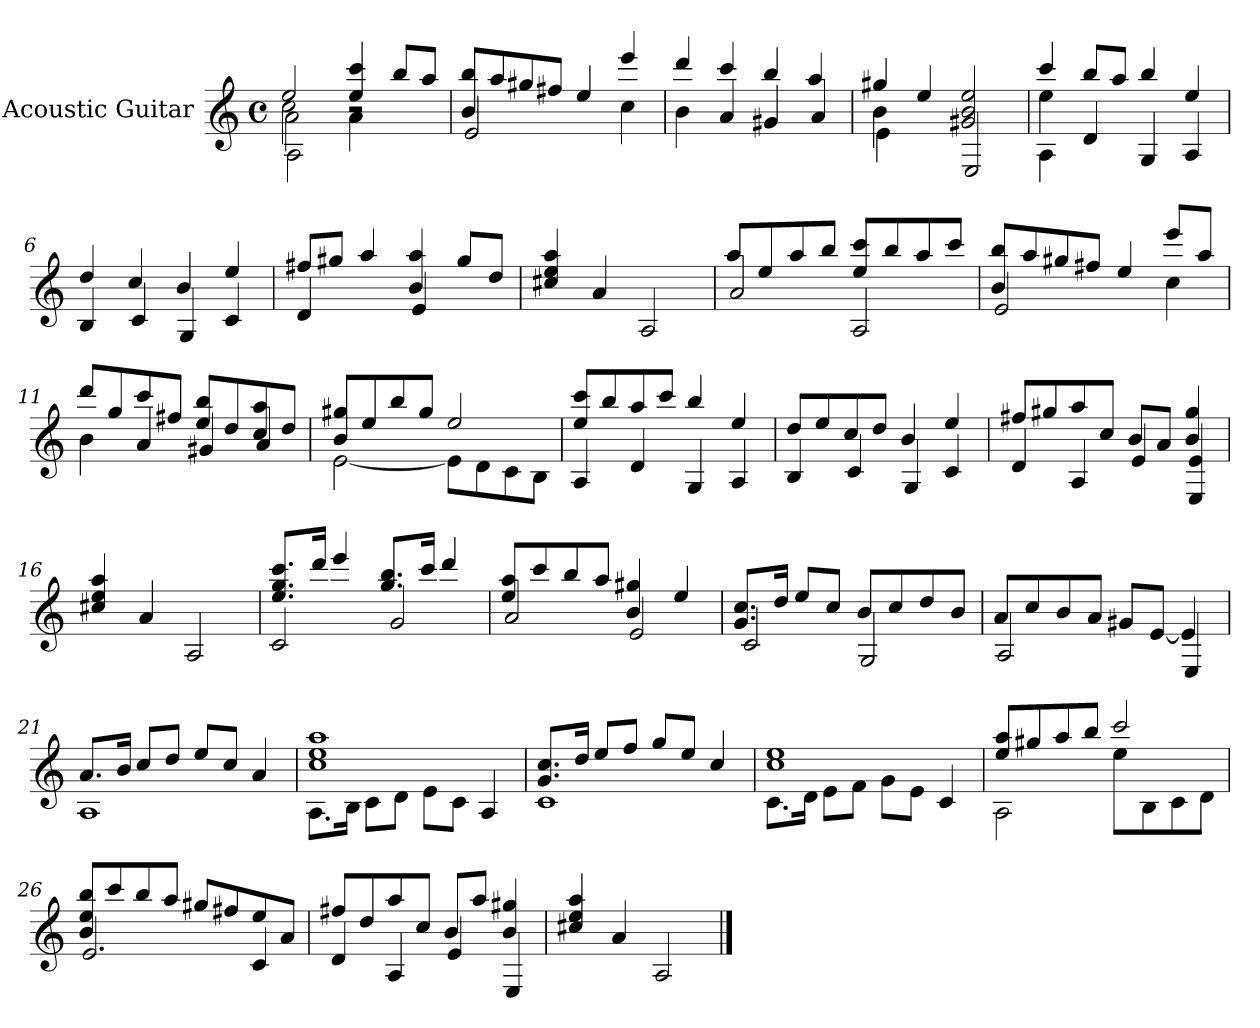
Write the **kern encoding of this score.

**kern
*part1
*staff1
*I"Acoustic Guitar
*I'A. Gtr.
!!LO:PB:g=z
*clefG2
*ITrd7c12
*k[]
*a:
*M4/4
*met(c)
*MM84
=1
*^
*	*^
*	*	*^
2ei/	2ci\	2Ai\	2AAi\
4ei/ 4cci	2ryy	2r	4Ai\
8bi/L	.	.	4ryy
8ai/J	.	.	.
*	*v	*v	*v
=2	=2
8Bi/ 8biL	2Ei/
8ai/	.
8g#Xi/	.
8f#Xi/J	.
4ei/	4ryy
4eei/	4ci\
=3	=3
4ddi/	4Bi\
4cci/	4Ai/
4bi/	4G#Xi/
4ai/	4Ai/
=4	=4
*	*^
4g#Xi/	4Bi\	4Ei\
4ei/	4ryy	4ryy
2G#Xi/ 2Bi 2ei	2ryy	2EEi/
=5	=5	=5
4cci/	4ei\	4AAi\
8bi/L	4ryy	4Di/
8ai/J	.	.
4bi/	2ryy	4GGi/
4ei/	.	4AAi/
*	*v	*v
=6	=6
4di/	4BBi/
4ci/	4Ci/
4Bi/	4GGi/
4ei/	4Ci/
!!LO:LB:g=z	!!
=7	=7
8f#Xi/L	4Di/
8g#Xi/J	.
4ai/	4ryy
4Bi/ 4ai	4Ei/
8g#i/L	4ryy
8di/J	.
=8	=8
4c#Xi/ 4ei 4ai	2ryy
4Ai/	.
2ryy	2AAi/
=9	=9
8ai/L	2Ai/
8ei/	.
8ai/	.
8bi/J	.
8ei/ 8cciL	2AAi/
8bi/	.
8ai/	.
8cci/J	.
=10	=10
8Bi/ 8biL	2Ei/
8ai/	.
8g#Xi/	.
8f#Xi/J	.
4ei/	4ryy
8eei/L	4ci\
8ai/J	.
=11	=11
8ddi/L	4Bi\
8gi/	.
8cci/	4Ai/
8f#Xi/J	.
8ei/ 8biL	4G#Xi/
8di/	.
8ci/ 8ai	4Ai/
8di/J	.
!!LO:LB:g=z	!!
=12	=12
*	*^
8Bi/ 8g#XiL	[<2Ei\	4ryy
8ei/	.	.
8bi/	.	4ryy
8g#i/J	.	.
2ei/	8Ei\L]	2ryy
.	8Di\	.
.	8Ci\	.
.	8BBi\J	.
*	*v	*v
=13	=13
8ei/ 8cciL	4AAi/
8bi/	.
8ai/	4Di/
8cci/J	.
4bi/	4GGi/
4ei/	4AAi/
=14	=14
8di/L	4BBi/
8ei/	.
8ci/	4Ci/
8di/J	.
4Bi/	4GGi/
4ei/	4Ci/
=15	=15
8f#Xi/L	4Di/
8g#Xi/	.
8ai/	4AAi/
8ci/J	.
8Bi/L	4Ei/
8Ai/J	.
4Bi/ 4g#i	4EEi/ 4Ei
=16	=16
4c#Xi/ 4ei 4ai	2ryy
4Ai/	.
2ryy	2AAi/
!!LO:LB:g=z	!!
=17	=17
8.ei/ 8.gi 8.cciL	2Ci/
16ddi/Jk	.
4eei/	.
8.gi/ 8.biL	2Gi/
16cci/Jk	.
4ddi/	.
=18	=18
8ei/ 8aiL	2Ai/
8cci/	.
8bi/	.
8ai/J	.
4Bi/ 4g#Xi	2Ei/
4ei/	.
=19	=19
8.Gi/ 8.ciL	2Ci/
16di/Jk	.
8ei/L	.
8ci/J	.
8Bi/L	2GGi/
8ci/	.
8di/	.
8Bi/J	.
=20	=20
*	*^
8Ai/L	2ryy	2AAi/
8ci/	.	.
8Bi/	.	.
8Ai/J	.	.
8G#Xi/L	8ryy	8ryy
[>8Ei/J	8ryy	8ryy
4Ei/]	4ryy	4EEi/
*	*v	*v
!!LO:LB:g=z
=21	=21
8.Ai/L	1AAi
16Bi/Jk	.
8ci/L	.
8di/J	.
8ei/L	.
8ci/J	.
4Ai/	.
=22	=22
1ci 1ei 1ai	8.AAi\L
.	16BBi\Jk
.	8Ci\L
.	8Di\J
.	8Ei\L
.	8Ci\J
.	4AAi/
=23	=23
8.Gi/ 8.ciL	1Ci
16di/Jk	.
8ei/L	.
8fi/J	.
8gi/L	.
8ei/J	.
4ci/	.
=24	=24
*	*^
1ci 1ei	8.Ci\L	2ryy
.	16Di\Jk	.
.	8Ei\L	.
.	8Fi\J	.
.	8Gi\L	8ryy
.	8Ei\J	4.ryy
.	4Ci/	.
!!LO:LB:g=z	!!	!!
=25	=25	=25
8ei/ 8aiL	2AAi\	4ryy
8g#Xi/	.	.
8ai/	.	4ryy
8bi/J	.	.
2cci/	8ei\L	8ryy
.	8BBi\	4.ryy
.	8Ci\	.
.	8Di\J	.
*	*v	*v
=26	=26
8Bi/ 8ei 8biL	2.Ei/
8cci/	.
8bi/	.
8ai/J	.
8g#Xi/L	.
8f#Xi/	.
8ei/	4Ci/
8Ai/J	.
=27	=27
8f#Xi/L	4Di/
8di/	.
8ai/	4AAi/
8ci/J	.
8Bi/L	4Ei/
8ai/J	.
4Bi/ 4g#Xi	4EEi/
=28	=28
4c#Xi/ 4ei 4ai	2ryy
4Ai/	.
2ryy	2AAi/
*v	*v
==
*-
